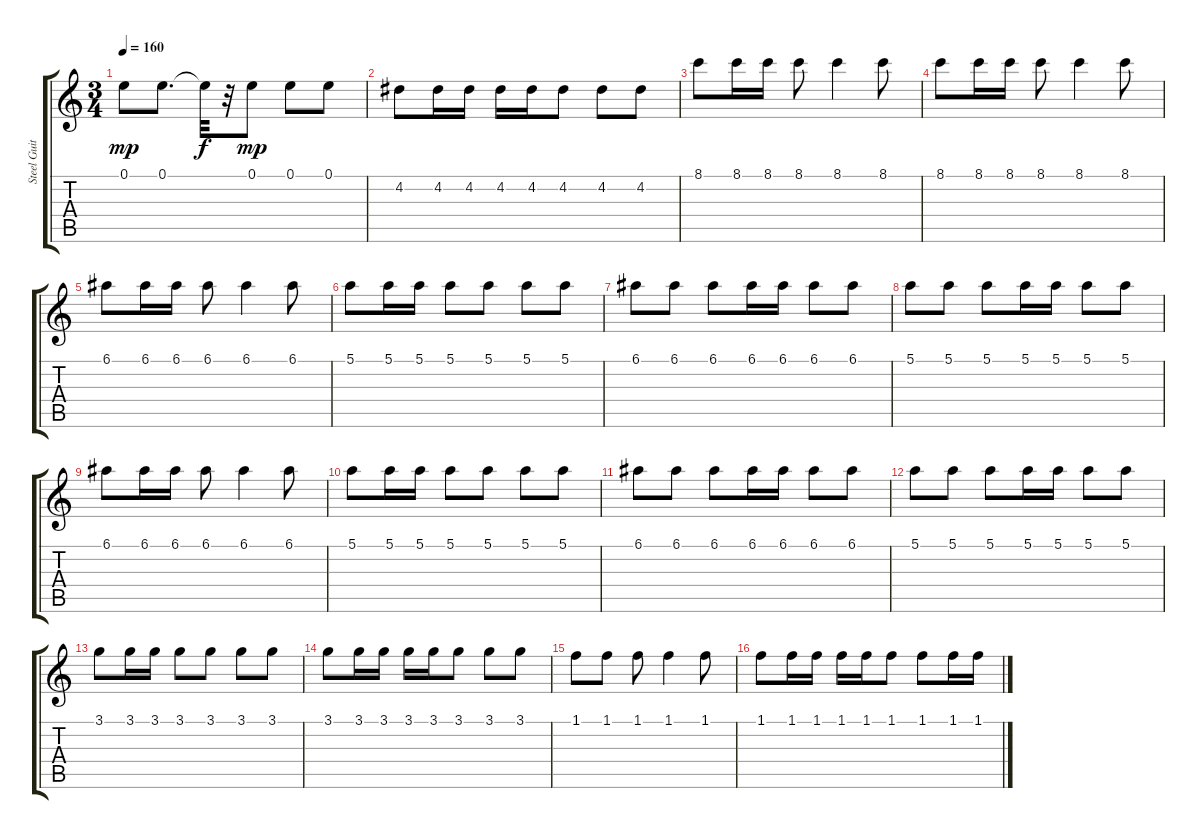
\track ("Steel Guitar Middle" "Steel Guit") {instrument acousticguitarsteel}
\staff {score tabs}
\tuning (E4 B3 G3 D3 A2 E2) {hide}
\ts (3 4)
\tempo 160
\clef g2
\ks c
0.1.8{dy mp} 0.1.8{d} 0.1{t}.32{dy f} r.32 0.1.8{dy mp} 0.1.8 0.1.8 |
4.2.8 4.2.16 4.2.16 4.2.16 4.2.16 4.2.8 4.2.8 4.2.8 |
8.1.8 8.1.16 8.1.16 8.1.8 8.1.4 8.1.8 |
8.1.8 8.1.16 8.1.16 8.1.8 8.1.4 8.1.8 |
6.1.8 6.1.16 6.1.16 6.1.8 6.1.4 6.1.8 |
5.1.8 5.1.16 5.1.16 5.1.8 5.1.8 5.1.8 5.1.8 |
6.1.8 6.1.8 6.1.8 6.1.16 6.1.16 6.1.8 6.1.8 |
5.1.8 5.1.8 5.1.8 5.1.16 5.1.16 5.1.8 5.1.8 |
6.1.8 6.1.16 6.1.16 6.1.8 6.1.4 6.1.8 |
5.1.8 5.1.16 5.1.16 5.1.8 5.1.8 5.1.8 5.1.8 |
6.1.8 6.1.8 6.1.8 6.1.16 6.1.16 6.1.8 6.1.8 |
5.1.8 5.1.8 5.1.8 5.1.16 5.1.16 5.1.8 5.1.8 |
3.1.8 3.1.16 3.1.16 3.1.8 3.1.8 3.1.8 3.1.8 |
3.1.8 3.1.16 3.1.16 3.1.16 3.1.16 3.1.8 3.1.8 3.1.8 |
1.1.8 1.1.8 1.1.8 1.1.4 1.1.8 |
1.1.8 1.1.16 1.1.16 1.1.16 1.1.16 1.1.8 1.1.8 1.1.16 1.1.16
